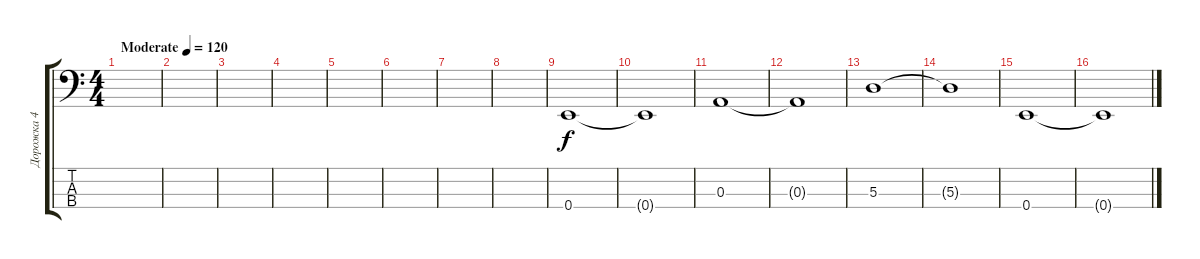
\track ("Дорожка 4" "Дорожка 4") {instrument electricbassfinger}
\staff {score tabs}
\tuning (G2 D2 A1 E1) {hide}
\ts (4 4)
\tempo (120 "Moderate")
\clef f4
\ks c
|
|
|
|
|
|
|
|
0.4.1 |
0.4{t}.1 |
0.3.1 |
0.3{t}.1 |
5.3.1 |
5.3{t}.1 |
0.4.1 |
0.4{t}.1
